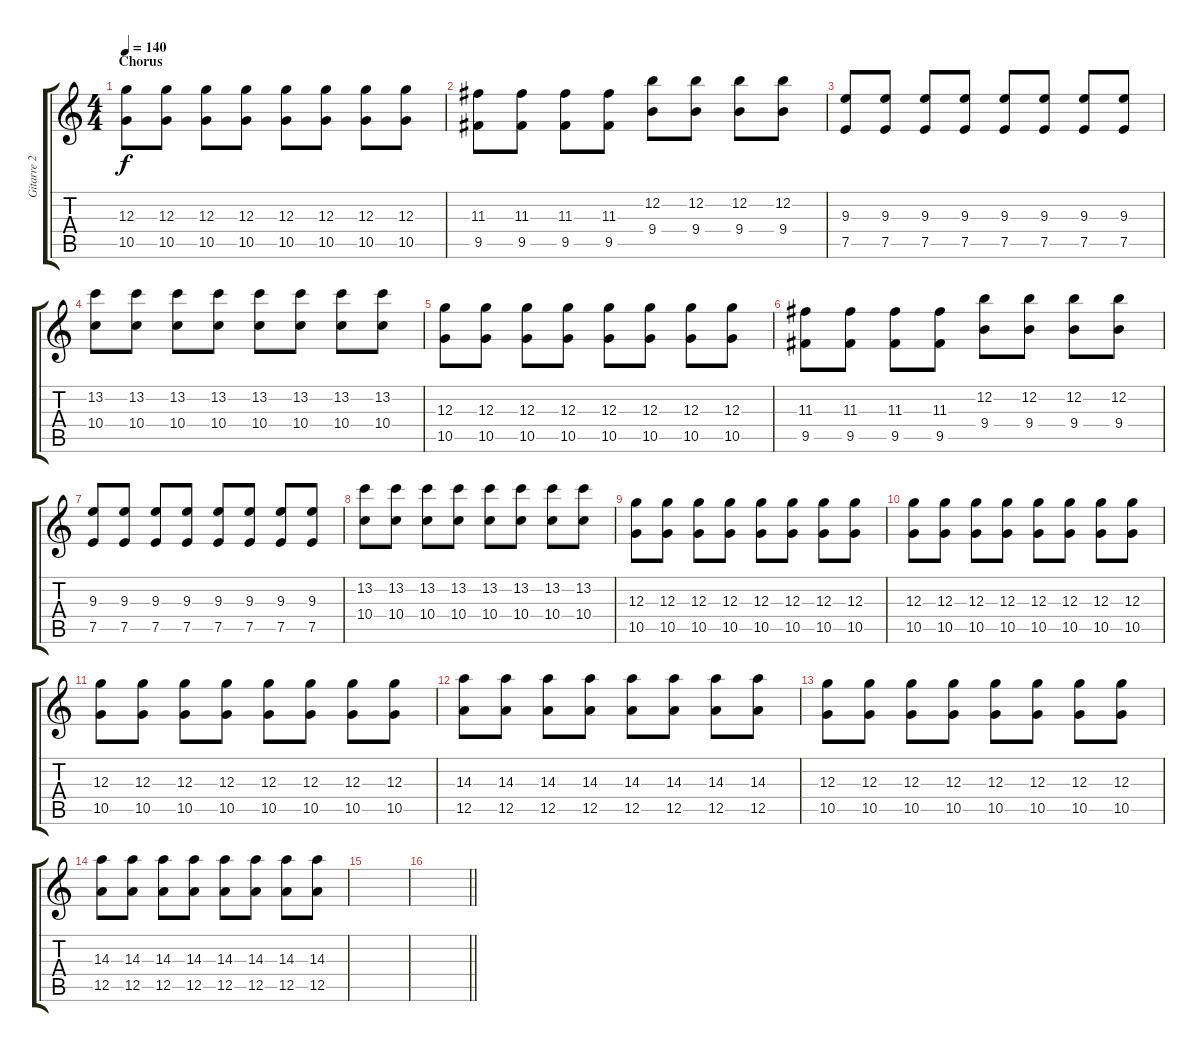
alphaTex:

\track ("Gitarre 2" "Gitarre 2") {instrument electricguitarclean}
\staff {score tabs}
\tuning (E4 B3 G3 D3 A2 E2) {hide}
\ts (4 4)
\section ("" "Chorus")
\tempo 140
\clef g2
\ks c
(12.3 10.5).8{dy f volume 16 instrument distortionguitar} (12.3 10.5).8 (12.3 10.5).8 (12.3 10.5).8 (12.3 10.5).8 (12.3 10.5).8 (12.3 10.5).8 (12.3 10.5).8 |
(11.3 9.5).8 (11.3 9.5).8 (11.3 9.5).8 (11.3 9.5).8 (12.2 9.4).8 (12.2 9.4).8 (12.2 9.4).8 (12.2 9.4).8 |
(9.3 7.5).8 (9.3 7.5).8 (9.3 7.5).8 (9.3 7.5).8 (9.3 7.5).8 (9.3 7.5).8 (9.3 7.5).8 (9.3 7.5).8 |
(13.2 10.4).8 (13.2 10.4).8 (13.2 10.4).8 (13.2 10.4).8 (13.2 10.4).8 (13.2 10.4).8 (13.2 10.4).8 (13.2 10.4).8 |
(12.3 10.5).8 (12.3 10.5).8 (12.3 10.5).8 (12.3 10.5).8 (12.3 10.5).8 (12.3 10.5).8 (12.3 10.5).8 (12.3 10.5).8 |
(11.3 9.5).8 (11.3 9.5).8 (11.3 9.5).8 (11.3 9.5).8 (12.2 9.4).8 (12.2 9.4).8 (12.2 9.4).8 (12.2 9.4).8 |
(9.3 7.5).8 (9.3 7.5).8 (9.3 7.5).8 (9.3 7.5).8 (9.3 7.5).8 (9.3 7.5).8 (9.3 7.5).8 (9.3 7.5).8 |
(13.2 10.4).8 (13.2 10.4).8 (13.2 10.4).8 (13.2 10.4).8 (13.2 10.4).8 (13.2 10.4).8 (13.2 10.4).8 (13.2 10.4).8 |
(12.3 10.5).8 (12.3 10.5).8 (12.3 10.5).8 (12.3 10.5).8 (12.3 10.5).8 (12.3 10.5).8 (12.3 10.5).8 (12.3 10.5).8 |
(12.3 10.5).8 (12.3 10.5).8 (12.3 10.5).8 (12.3 10.5).8 (12.3 10.5).8 (12.3 10.5).8 (12.3 10.5).8 (12.3 10.5).8 |
(12.3 10.5).8 (12.3 10.5).8 (12.3 10.5).8 (12.3 10.5).8 (12.3 10.5).8 (12.3 10.5).8 (12.3 10.5).8 (12.3 10.5).8 |
(14.3 12.5).8 (14.3 12.5).8 (14.3 12.5).8 (14.3 12.5).8 (14.3 12.5).8 (14.3 12.5).8 (14.3 12.5).8 (14.3 12.5).8 |
(12.3 10.5).8 (12.3 10.5).8 (12.3 10.5).8 (12.3 10.5).8 (12.3 10.5).8 (12.3 10.5).8 (12.3 10.5).8 (12.3 10.5).8 |
(14.3 12.5).8 (14.3 12.5).8 (14.3 12.5).8 (14.3 12.5).8 (14.3 12.5).8 (14.3 12.5).8 (14.3 12.5).8 (14.3 12.5).8 |
|
\barLineRight lightlight
